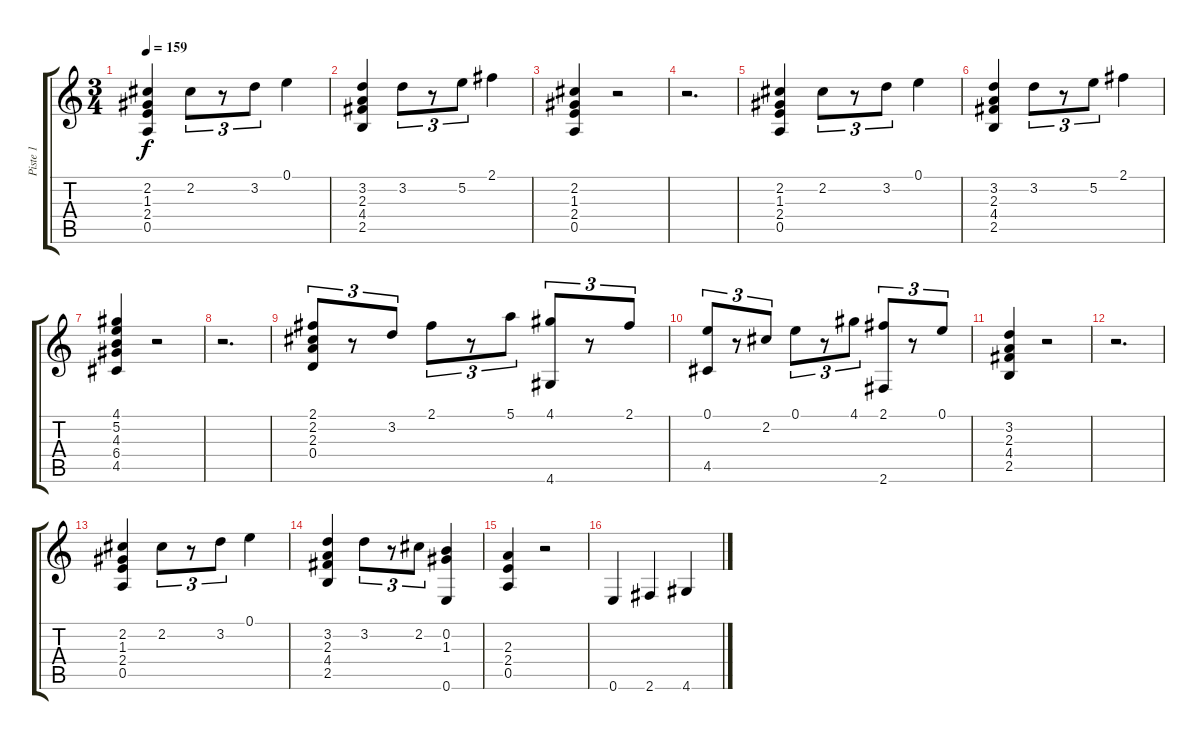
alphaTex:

\track ("Piste 1" "Piste 1") {instrument acousticguitarnylon}
\staff {score tabs}
\tuning (E4 B3 G3 D3 A2 E2) {hide}
\ts (3 4)
\tempo 159
\clef g2
\ks c
(2.2 1.3 2.4 0.5).4{dy f instrument acousticguitarnylon} 2.2.8{tu (3 2)} r.8{tu (3 2)} 3.2.8{tu (3 2)} 0.1.4 |
(3.2 2.3 4.4 2.5).4 3.2.8{tu (3 2)} r.8{tu (3 2)} 5.2.8{tu (3 2)} 2.1.4 |
(2.2 1.3 2.4 0.5).4 r.2 |
r.2{d} |
(2.2 1.3 2.4 0.5).4 2.2.8{tu (3 2)} r.8{tu (3 2)} 3.2.8{tu (3 2)} 0.1.4 |
(3.2 2.3 4.4 2.5).4 3.2.8{tu (3 2)} r.8{tu (3 2)} 5.2.8{tu (3 2)} 2.1.4 |
(4.1 5.2 4.3 6.4 4.5).4 r.2 |
r.2{d} |
(2.1 2.2 2.3 0.4).8{tu (3 2)} r.8{tu (3 2)} 3.2.8{tu (3 2)} 2.1.8{tu (3 2)} r.8{tu (3 2)} 5.1.8{tu (3 2)} (4.1 4.6).8{tu (3 2)} r.8{tu (3 2)} 2.1.8{tu (3 2)} |
(0.1 4.5).8{tu (3 2)} r.8{tu (3 2)} 2.2.8{tu (3 2)} 0.1.8{tu (3 2)} r.8{tu (3 2)} 4.1.8{tu (3 2)} (2.1 2.6).8{tu (3 2)} r.8{tu (3 2)} 0.1.8{tu (3 2)} |
(3.2 2.3 4.4 2.5).4 r.2 |
r.2{d} |
(2.2 1.3 2.4 0.5).4 2.2.8{tu (3 2)} r.8{tu (3 2)} 3.2.8{tu (3 2)} 0.1.4 |
(3.2 2.3 4.4 2.5).4 3.2.8{tu (3 2)} r.8{tu (3 2)} 2.2.8{tu (3 2)} (0.2 1.3 0.6).4 |
(2.3 2.4 0.5).4 r.2 |
0.6.4 2.6.4 4.6.4
